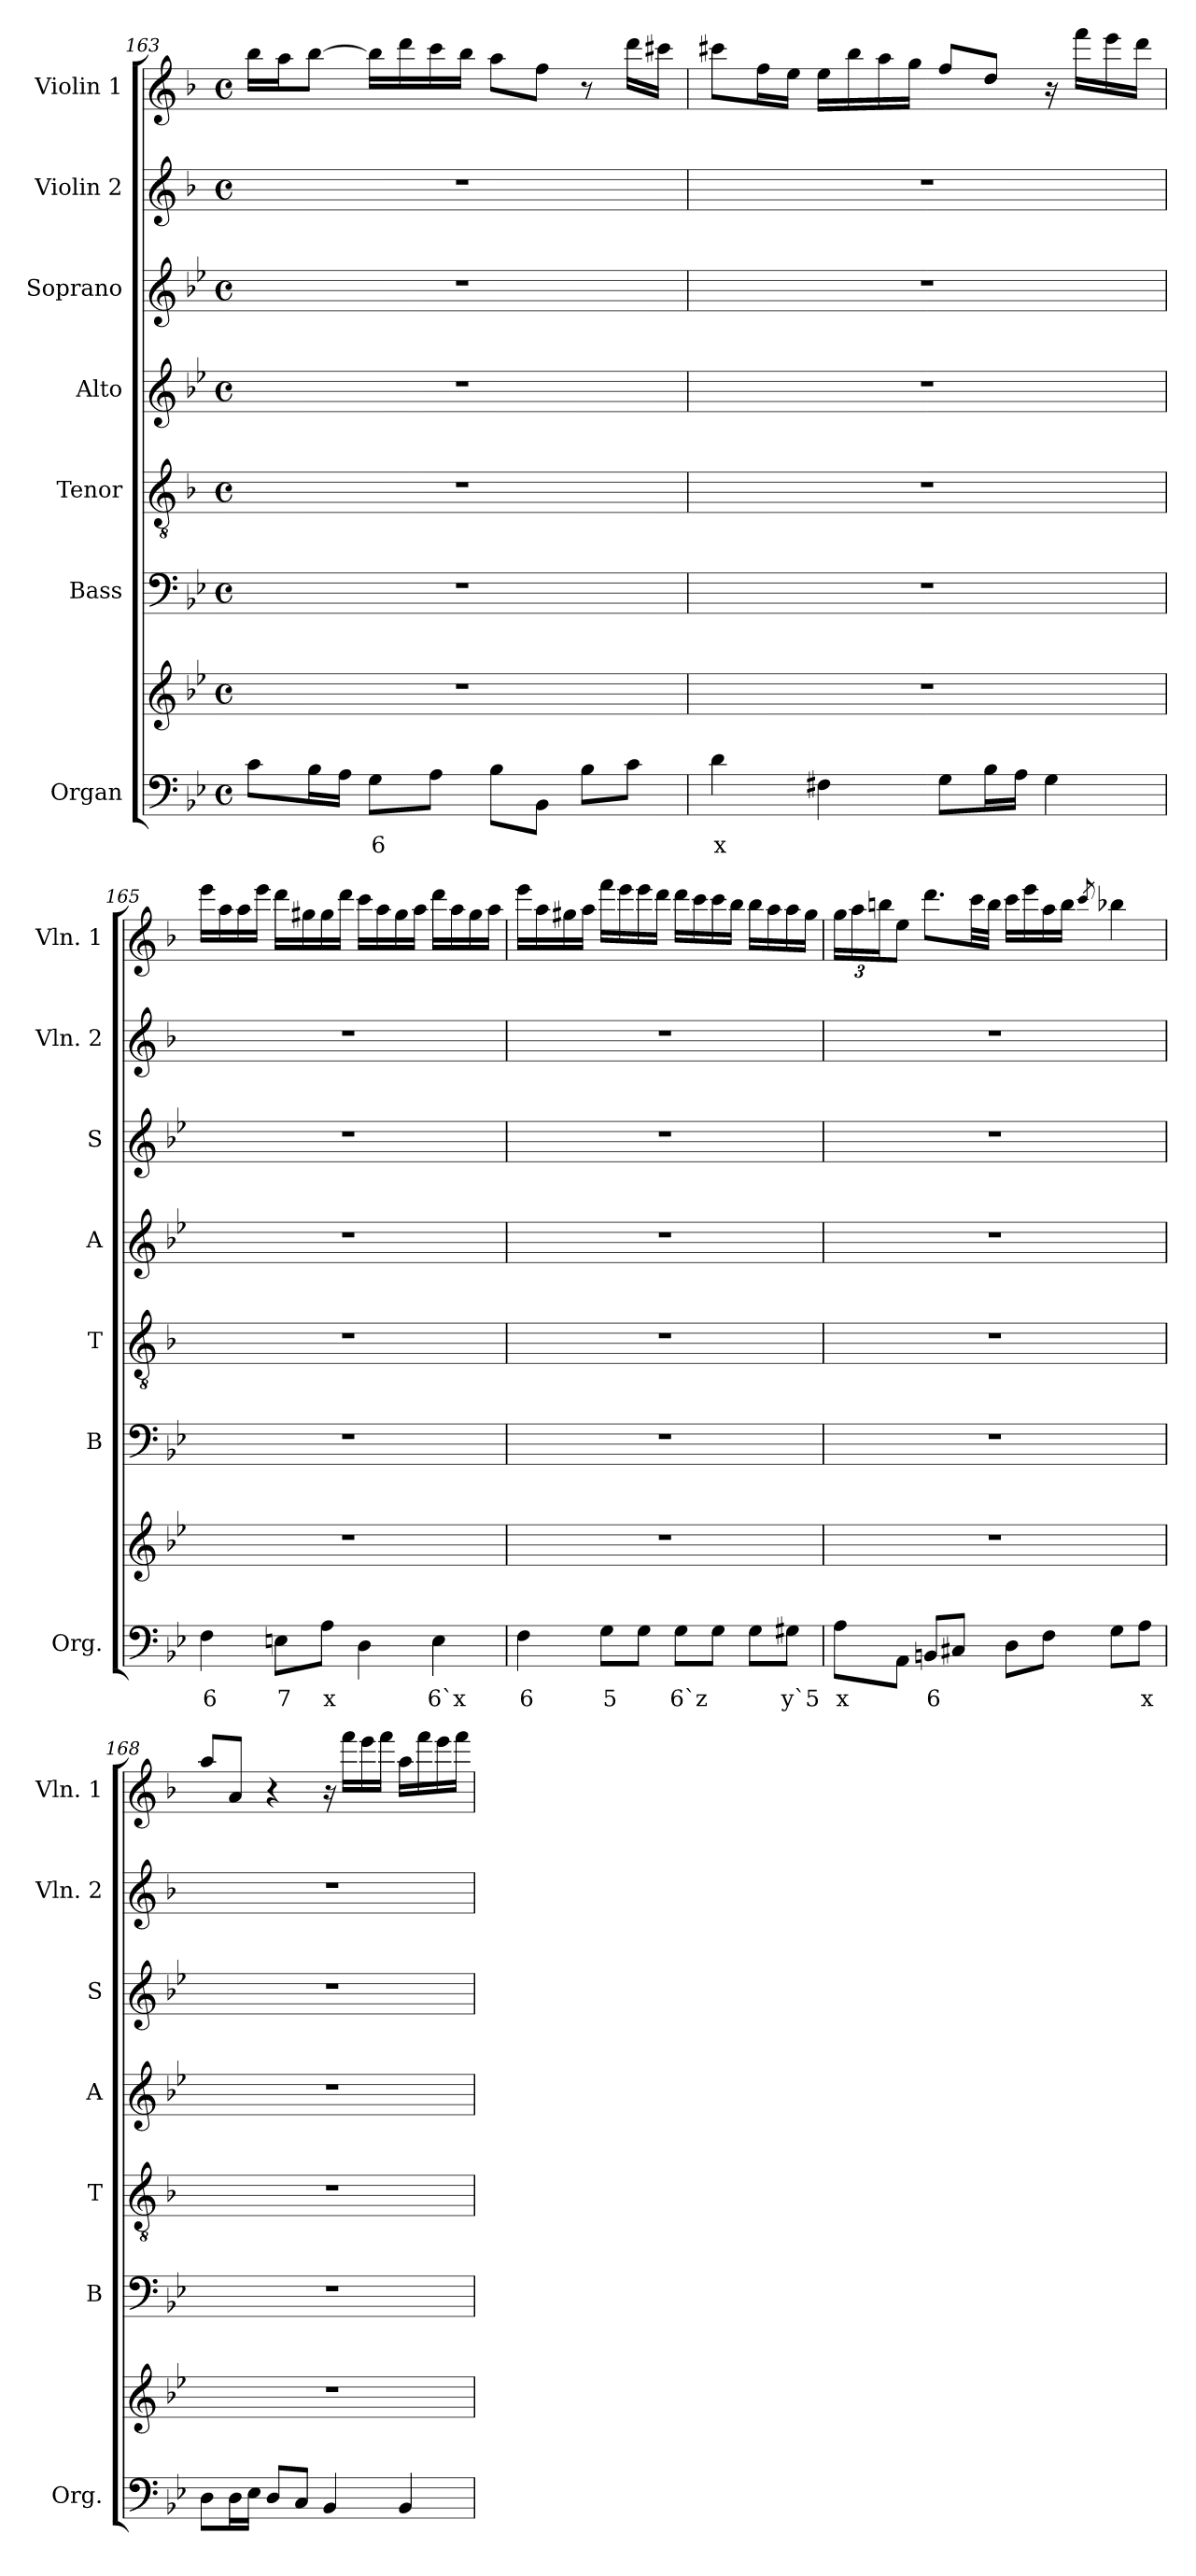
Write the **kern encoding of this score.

**kern	**text	**kern	**kern	**kern	**kern	**kern	**kern	**kern
*part7	*part7	*part7	*part6	*part5	*part4	*part3	*part2	*part1
*staff8	*staff8	*staff7	*staff6	*staff5	*staff4	*staff3	*staff2	*staff1
*I"Organ	*	*	*I"Bass	*I"Tenor	*I"Alto	*I"Soprano	*I"Violin 2	*I"Violin 1
*I'Org.	*	*	*I'B	*I'T	*I'A	*I'S	*I'Vln. 2	*I'Vln. 1
*clefF4	*	*clefG2	*clefF4	*clefGv2	*clefG2	*clefG2	*clefG2	*clefG2
*	*	*	*	*ITrd4c7	*	*	*ITrd4c7	*ITrd4c7
*k[b-e-]	*	*k[b-e-]	*k[b-e-]	*k[b-e-]	*k[b-e-]	*k[b-e-]	*k[b-e-]	*k[b-e-]
*B-:	*	*B-:	*B-:	*B-:	*B-:	*B-:	*B-:	*B-:
*M4/4	*	*M4/4	*M4/4	*M4/4	*M4/4	*M4/4	*M4/4	*M4/4
*met(c)	*	*met(c)	*met(c)	*met(c)	*met(c)	*met(c)	*met(c)	*met(c)
=163	=163	=163	=163	=163	=163	=163	=163	=163
8c\L	.	1r	1r	1r	1r	1r	1r	16ee-\LL
.	.	.	.	.	.	.	.	16dd\J
16B-\L	.	.	.	.	.	.	.	[8ee-\J
16A\JJ	.	.	.	.	.	.	.	.
!	!LO:LY:b	!	!	!	!	!	!	!
8G\L	6	.	.	.	.	.	.	16ee-\LL]
.	.	.	.	.	.	.	.	16gg\
8A\J	.	.	.	.	.	.	.	16ff\
.	.	.	.	.	.	.	.	16ee-\JJ
8B-\L	.	.	.	.	.	.	.	8dd\L
8BB-\J	.	.	.	.	.	.	.	8b-\J
8B-\L	.	.	.	.	.	.	.	8r
8c\J	.	.	.	.	.	.	.	16gg\LL
.	.	.	.	.	.	.	.	16ff#X\JJ
=164	=164	=164	=164	=164	=164	=164	=164	=164
!	!LO:LY:b	!	!	!	!	!	!	!
4d\	x	1r	1r	1r	1r	1r	1r	8ff#X\L
.	.	.	.	.	.	.	.	16b-\L
.	.	.	.	.	.	.	.	16a\JJ
4F#X\	.	.	.	.	.	.	.	16a\LL
.	.	.	.	.	.	.	.	16ee-\
.	.	.	.	.	.	.	.	16dd\
.	.	.	.	.	.	.	.	16cc\JJ
8G\L	.	.	.	.	.	.	.	8b-/L
16B-\L	.	.	.	.	.	.	.	8g/J
16A\JJ	.	.	.	.	.	.	.	.
4G\	.	.	.	.	.	.	.	16r
.	.	.	.	.	.	.	.	16bb-\LL
.	.	.	.	.	.	.	.	16aa\
.	.	.	.	.	.	.	.	16gg\JJ
=165	=165	=165	=165	=165	=165	=165	=165	=165
!	!LO:LY:b	!	!	!	!	!	!	!
4F\	6	1r	1r	1r	1r	1r	1r	16aa\LL
.	.	.	.	.	.	.	.	16dd\
.	.	.	.	.	.	.	.	16dd\
.	.	.	.	.	.	.	.	16aa\JJ
!	!LO:LY:b	!	!	!	!	!	!	!
8En\L	7	.	.	.	.	.	.	16gg\LL
.	.	.	.	.	.	.	.	16cc#X\
!	!LO:LY:b	!	!	!	!	!	!	!
8A\J	x	.	.	.	.	.	.	16cc#\
.	.	.	.	.	.	.	.	16gg\JJ
4D\	.	.	.	.	.	.	.	16ff\LL
.	.	.	.	.	.	.	.	16dd\
.	.	.	.	.	.	.	.	16cc#\
.	.	.	.	.	.	.	.	16dd\JJ
!	!LO:LY:b	!	!	!	!	!	!	!
4E\	6`x	.	.	.	.	.	.	16gg\LL
.	.	.	.	.	.	.	.	16dd\
.	.	.	.	.	.	.	.	16cc#\
.	.	.	.	.	.	.	.	16dd\JJ
!!LO:PB:g=z
=166	=166	=166	=166	=166	=166	=166	=166	=166
!	!LO:LY:b	!	!	!	!	!	!	!
4F\	6	1r	1r	1r	1r	1r	1r	16aa\LL
.	.	.	.	.	.	.	.	16dd\
.	.	.	.	.	.	.	.	16cc#X\
.	.	.	.	.	.	.	.	16dd\JJ
!	!LO:LY:b	!	!	!	!	!	!	!
8G\L	5	.	.	.	.	.	.	16bb-\LL
.	.	.	.	.	.	.	.	16aa\
8G\J	.	.	.	.	.	.	.	16aa\
.	.	.	.	.	.	.	.	16gg\JJ
!	!LO:LY:b	!	!	!	!	!	!	!
8G\L	6`z	.	.	.	.	.	.	16gg\LL
.	.	.	.	.	.	.	.	16ff\
8G\J	.	.	.	.	.	.	.	16ff\
.	.	.	.	.	.	.	.	16ee-\JJ
8G\L	.	.	.	.	.	.	.	16ee-\LL
.	.	.	.	.	.	.	.	16dd\
!	!LO:LY:b	!	!	!	!	!	!	!
8G#X\J	y`5	.	.	.	.	.	.	16dd\
.	.	.	.	.	.	.	.	16cc#\JJ
=167	=167	=167	=167	=167	=167	=167	=167	=167
!	!LO:LY:b	!	!	!	!	!	!	!
8A\L	x	1r	1r	1r	1r	1r	1r	24cc\LL
.	.	.	.	.	.	.	.	24dd\
.	.	.	.	.	.	.	.	24een\J
8AA\J	.	.	.	.	.	.	.	8a\J
!	!LO:LY:b	!	!	!	!	!	!	!
8BBn/L	6	.	.	.	.	.	.	8.gg\L
8C#X/J	.	.	.	.	.	.	.	.
.	.	.	.	.	.	.	.	32ff\LL
.	.	.	.	.	.	.	.	32ee\JJJ
8D\L	.	.	.	.	.	.	.	16ff\LL
.	.	.	.	.	.	.	.	16aa\
8F\J	.	.	.	.	.	.	.	16dd\
.	.	.	.	.	.	.	.	16ee\JJ
.	.	.	.	.	.	.	.	8qff/
8G\L	.	.	.	.	.	.	.	4ee-X\
!	!LO:LY:b	!	!	!	!	!	!	!
8A\J	x	.	.	.	.	.	.	.
=168	=168	=168	=168	=168	=168	=168	=168	=168
8D\L	.	1r	1r	1r	1r	1r	1r	8dd/L
16D\L	.	.	.	.	.	.	.	8d/J
16E-\JJ	.	.	.	.	.	.	.	.
8D/L	.	.	.	.	.	.	.	4r
8C/J	.	.	.	.	.	.	.	.
4BB-/	.	.	.	.	.	.	.	16r
.	.	.	.	.	.	.	.	16bb-\LL
.	.	.	.	.	.	.	.	16aa\
.	.	.	.	.	.	.	.	16bb-\JJ
4BB-/	.	.	.	.	.	.	.	16dd\LL
.	.	.	.	.	.	.	.	16bb-\
.	.	.	.	.	.	.	.	16aa\
.	.	.	.	.	.	.	.	16bb-\JJ
=	=	=	=	=	=	=	=	=
*-	*-	*-	*-	*-	*-	*-	*-	*-
